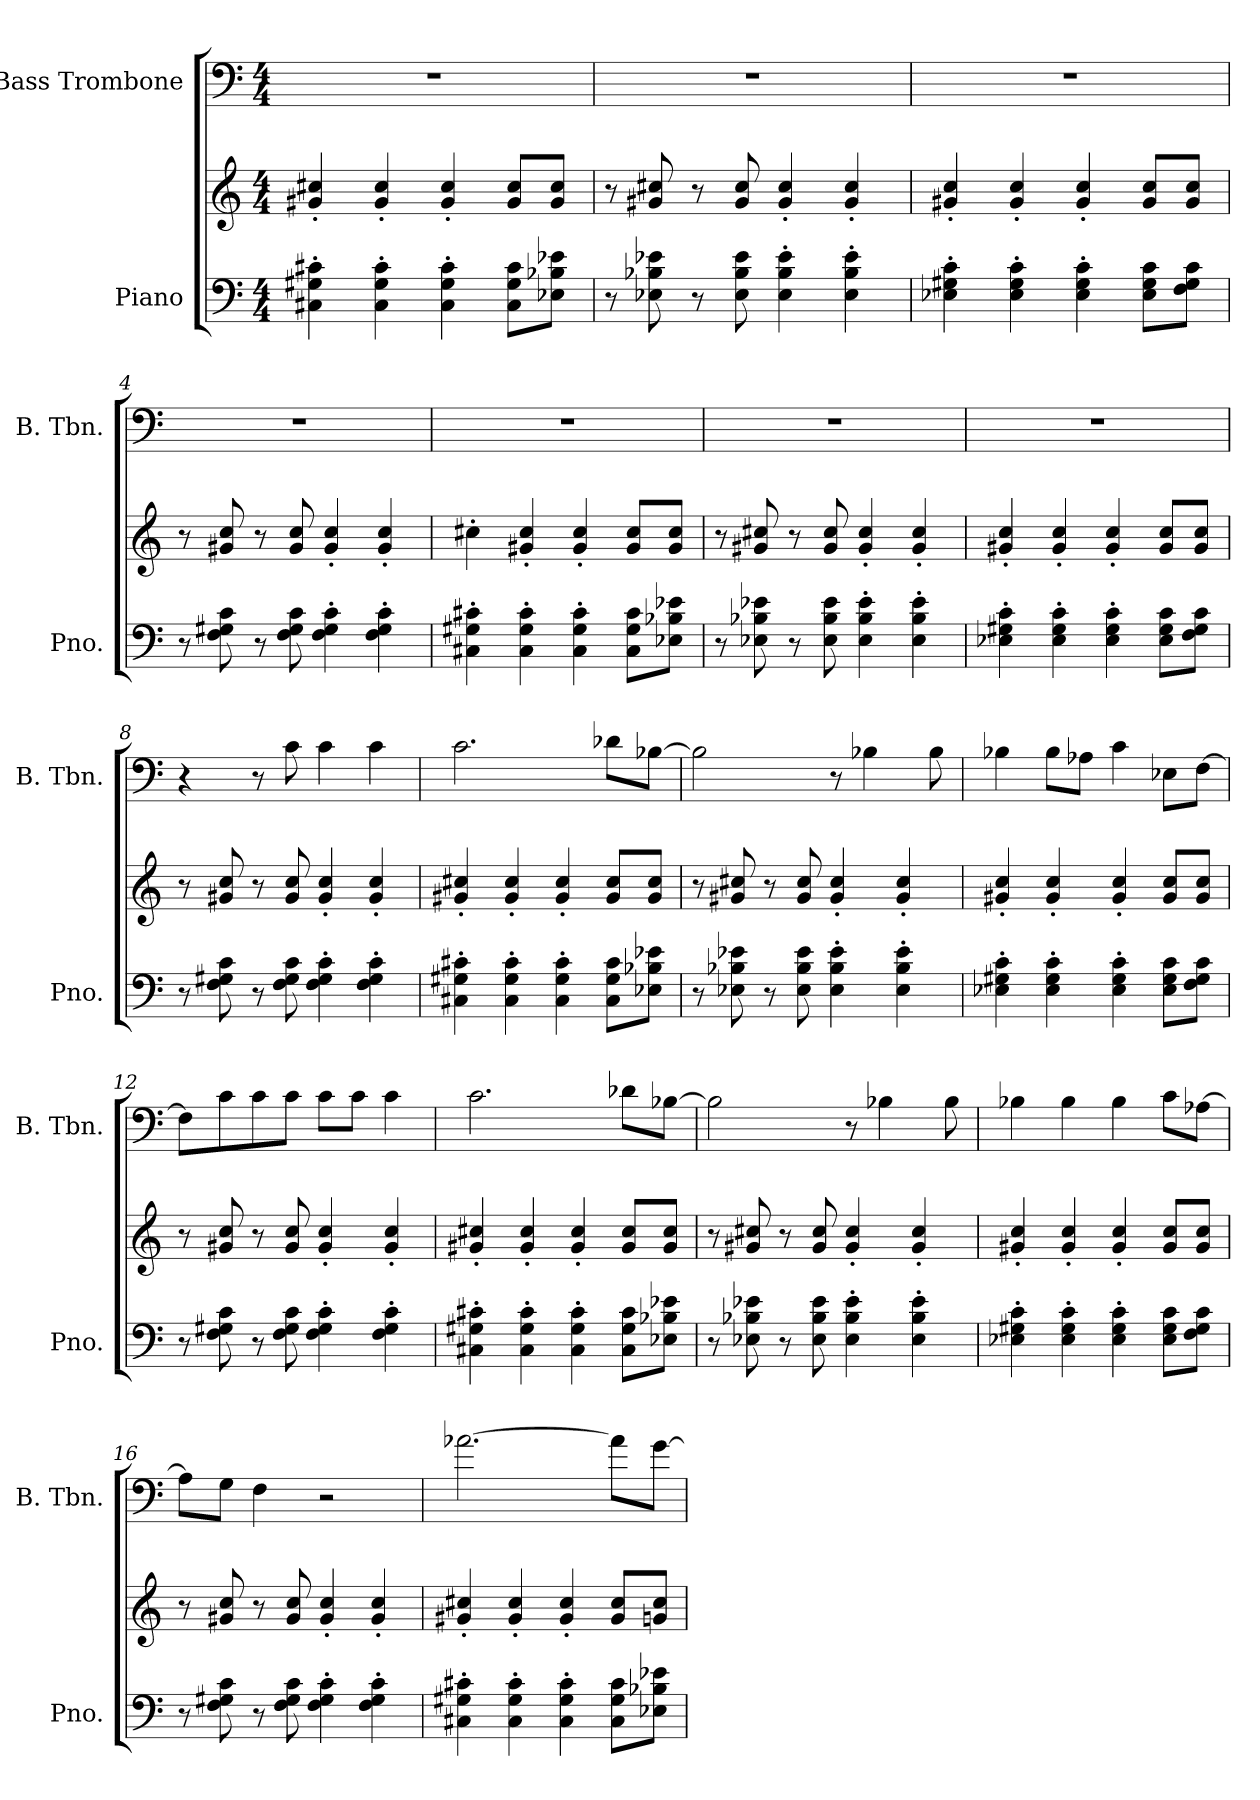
**kern	**kern	**kern
*part2	*part2	*part1
*staff3	*staff2	*staff1
*I"Piano	*	*I"Bass Trombone
*I'Pno.	*	*I'B. Tbn.
*clefF4	*clefG2	*clefF4
*k[]	*k[]	*k[]
*M4/4	*M4/4	*M4/4
*MM138	*MM138	*MM138
=1	=1	=1
4C#X\' 4G#X\' 4c#X\'	4g#X/' 4cc#X/'	1r
4C#\' 4G#\' 4c#\'	4g#/' 4cc#/'	.
4C#\' 4G#\' 4c#\'	4g#/' 4cc#/'	.
8C#\ 8G#\ 8c#\L	8g#/ 8cc#/L	.
8E-X\ 8B-X\ 8e-X\J	8g#/ 8cc#/J	.
=2	=2	=2
8r	8r	1r
8E-X\ 8B-X\ 8e-X\	8g#X/ 8cc#X/	.
8r	8r	.
8E-\ 8B-\ 8e-\	8g#/ 8cc#/	.
4E-\' 4B-\' 4e-\'	4g#/' 4cc#/'	.
4E-\' 4B-\' 4e-\'	4g#/' 4cc#/'	.
=3	=3	=3
4E-X\' 4G#X\' 4c\'	4g#X/' 4cc/'	1r
4E-\' 4G#\' 4c\'	4g#/' 4cc/'	.
4E-\' 4G#\' 4c\'	4g#/' 4cc/'	.
8E-\ 8G#\ 8c\L	8g#/ 8cc/L	.
8F\ 8G#\ 8c\J	8g#/ 8cc/J	.
!!LO:LB:g=z
=4	=4	=4
8r	8r	1r
8F\ 8G#X\ 8c\	8g#X/ 8cc/	.
8r	8r	.
8F\ 8G#\ 8c\	8g#/ 8cc/	.
4F\' 4G#\' 4c\'	4g#/' 4cc/'	.
4F\' 4G#\' 4c\'	4g#/' 4cc/'	.
=5	=5	=5
4C#X\' 4G#X\' 4c#X\'	4cc#X'\	1r
4C#\' 4G#\' 4c#\'	4g#X/' 4cc#/'	.
4C#\' 4G#\' 4c#\'	4g#/' 4cc#/'	.
8C#\ 8G#\ 8c#\L	8g#/ 8cc#/L	.
8E-X\ 8B-X\ 8e-X\J	8g#/ 8cc#/J	.
=6	=6	=6
8r	8r	1r
8E-X\ 8B-X\ 8e-X\	8g#X/ 8cc#X/	.
8r	8r	.
8E-\ 8B-\ 8e-\	8g#/ 8cc#/	.
4E-\' 4B-\' 4e-\'	4g#/' 4cc#/'	.
4E-\' 4B-\' 4e-\'	4g#/' 4cc#/'	.
=7	=7	=7
4E-X\' 4G#X\' 4c\'	4g#X/' 4cc/'	1r
4E-\' 4G#\' 4c\'	4g#/' 4cc/'	.
4E-\' 4G#\' 4c\'	4g#/' 4cc/'	.
8E-\ 8G#\ 8c\L	8g#/ 8cc/L	.
8F\ 8G#\ 8c\J	8g#/ 8cc/J	.
!!LO:LB:g=z
=8	=8	=8
8r	8r	4r
8F\ 8G#X\ 8c\	8g#X/ 8cc/	.
8r	8r	8r
8F\ 8G#\ 8c\	8g#/ 8cc/	8c\
4F\' 4G#\' 4c\'	4g#/' 4cc/'	4c\
4F\' 4G#\' 4c\'	4g#/' 4cc/'	4c\
=9	=9	=9
4C#X\' 4G#X\' 4c#X\'	4g#X/' 4cc#X/'	2.c\
4C#\' 4G#\' 4c#\'	4g#/' 4cc#/'	.
4C#\' 4G#\' 4c#\'	4g#/' 4cc#/'	.
8C#\ 8G#\ 8c#\L	8g#/ 8cc#/L	8d-X\L
8E-X\ 8B-X\ 8e-X\J	8g#/ 8cc#/J	[8B-X\J
=10	=10	=10
8r	8r	2B-\]
8E-X\ 8B-X\ 8e-X\	8g#X/ 8cc#X/	.
8r	8r	.
8E-\ 8B-\ 8e-\	8g#/ 8cc#/	.
4E-\' 4B-\' 4e-\'	4g#/' 4cc#/'	8r
.	.	4B-X\
4E-\' 4B-\' 4e-\'	4g#/' 4cc#/'	.
.	.	8B-\
=11	=11	=11
4E-X\' 4G#X\' 4c\'	4g#X/' 4cc/'	4B-X\
4E-\' 4G#\' 4c\'	4g#/' 4cc/'	8B-\L
.	.	8A-X\J
4E-\' 4G#\' 4c\'	4g#/' 4cc/'	4c\
8E-\ 8G#\ 8c\L	8g#/ 8cc/L	8E-X\L
8F\ 8G#\ 8c\J	8g#/ 8cc/J	[8F\J
!!LO:LB:g=z
=12	=12	=12
8r	8r	8F\L]
8F\ 8G#X\ 8c\	8g#X/ 8cc/	8c\
8r	8r	8c\
8F\ 8G#\ 8c\	8g#/ 8cc/	8c\J
4F\' 4G#\' 4c\'	4g#/' 4cc/'	8c\L
.	.	8c\J
4F\' 4G#\' 4c\'	4g#/' 4cc/'	4c\
=13	=13	=13
4C#X\' 4G#X\' 4c#X\'	4g#X/' 4cc#X/'	2.c\
4C#\' 4G#\' 4c#\'	4g#/' 4cc#/'	.
4C#\' 4G#\' 4c#\'	4g#/' 4cc#/'	.
8C#\ 8G#\ 8c#\L	8g#/ 8cc#/L	8d-X\L
8E-X\ 8B-X\ 8e-X\J	8g#/ 8cc#/J	[8B-X\J
=14	=14	=14
8r	8r	2B-\]
8E-X\ 8B-X\ 8e-X\	8g#X/ 8cc#X/	.
8r	8r	.
8E-\ 8B-\ 8e-\	8g#/ 8cc#/	.
4E-\' 4B-\' 4e-\'	4g#/' 4cc#/'	8r
.	.	4B-X\
4E-\' 4B-\' 4e-\'	4g#/' 4cc#/'	.
.	.	8B-\
=15	=15	=15
4E-X\' 4G#X\' 4c\'	4g#X/' 4cc/'	4B-X\
4E-\' 4G#\' 4c\'	4g#/' 4cc/'	4B-\
4E-\' 4G#\' 4c\'	4g#/' 4cc/'	4B-\
8E-\ 8G#\ 8c\L	8g#/ 8cc/L	8c\L
8F\ 8G#\ 8c\J	8g#/ 8cc/J	[8A-X\J
!!LO:PB:g=z
=16	=16	=16
8r	8r	8A-\L]
8F\ 8G#X\ 8c\	8g#X/ 8cc/	8G\J
8r	8r	4F\
8F\ 8G#\ 8c\	8g#/ 8cc/	.
4F\' 4G#\' 4c\'	4g#/' 4cc/'	2r
4F\' 4G#\' 4c\'	4g#/' 4cc/'	.
=17	=17	=17
4C#X\' 4G#X\' 4c#X\'	4g#X/' 4cc#X/'	[2.a-X\
4C#\' 4G#\' 4c#\'	4g#/' 4cc#/'	.
4C#\' 4G#\' 4c#\'	4g#/' 4cc#/'	.
8C#\ 8G#\ 8c#\L	8g#/ 8cc#/L	8a-\L]
8E-X\ 8B-X\ 8e-X\J	8gn/ 8cc#/J	[8g\J
=	=	=
*-	*-	*-
